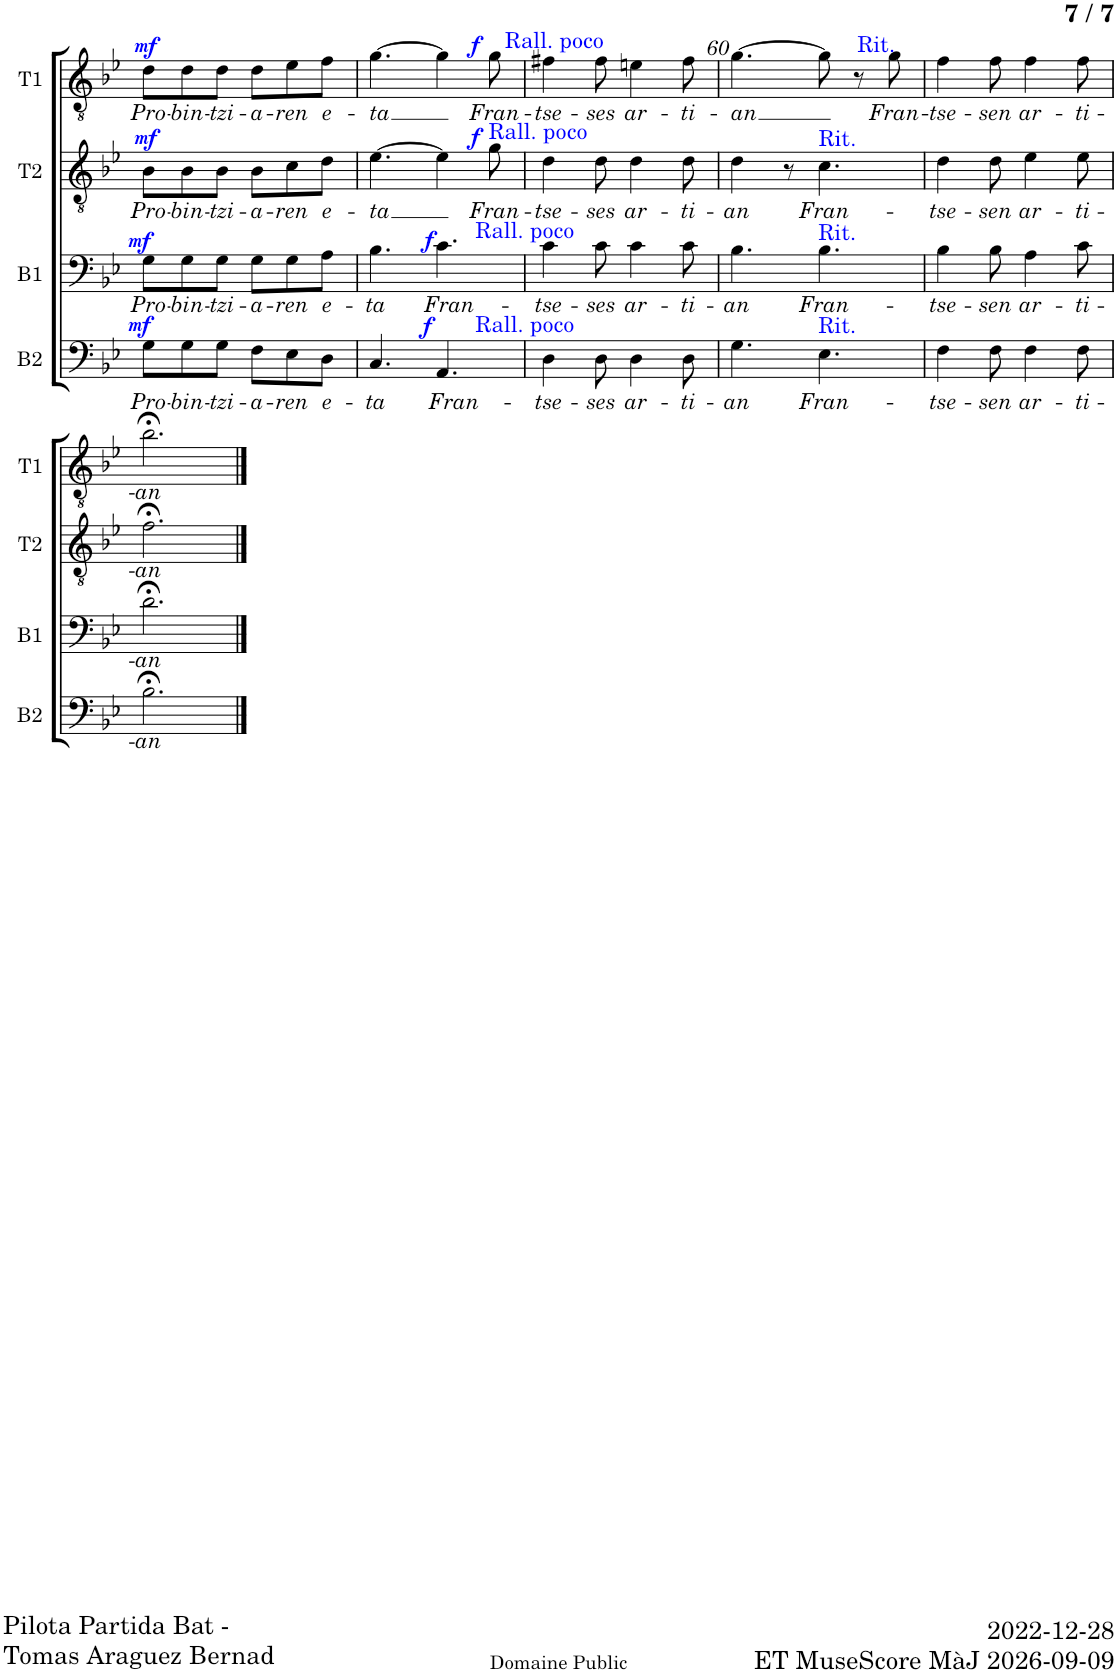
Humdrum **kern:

**kern	**text	**dynam	**kern	**text	**dynam	**kern	**text	**dynam	**kern	**text	**dynam	**kern
*part5	*part5	*part5	*part4	*part4	*part4	*part3	*part3	*part3	*part2	*part2	*part2	*part1
*staff5	*staff5	*staff5	*staff4	*staff4	*staff4	*staff3	*staff3	*staff3	*staff2	*staff2	*staff2	*staff1
*I"Basse	*	*	*I"Baryton	*	*	*I"Ténor 2	*	*	*I"Ténor 1	*	*	*I"T1  Solo
*I'B2	*	*	*I'B1	*	*	*I'T2	*	*	*I'T1	*	*	*I'T1  Solo
!!LO:PB:g=z
*clefF4	*	*	*clefF4	*	*	*clefGv2	*	*	*clefGv2	*	*	*clefGv2
*k[b-e-]	*	*	*k[b-e-]	*	*	*k[b-e-]	*	*	*k[b-e-]	*	*	*k[b-e-]
*M6/8	*	*	*M6/8	*	*	*M6/8	*	*	*M6/8	*	*	*M6/8
=57	=57	=57	=57	=57	=57	=57	=57	=57	=57	=57	=57	=57
!	!LO:LY:b	!LO:DY:a	!	!LO:LY:b	!LO:DY:a	!	!LO:LY:b	!LO:DY:a	!	!LO:LY:b	!LO:DY:a	!
8G\L	Pro-	mf	8G\L	Pro-	mf	8B-\L	Pro-	mf	8d\L	Pro-	mf	2.r
!	!LO:LY:b	!	!	!LO:LY:b	!	!	!LO:LY:b	!	!	!LO:LY:b	!	!
8G\	-bin-	.	8G\	-bin-	.	8B-\	-bin-	.	8d\	-bin-	.	.
!	!LO:LY:b	!	!	!LO:LY:b	!	!	!LO:LY:b	!	!	!LO:LY:b	!	!
8G\J	-tzi-	.	8G\J	-tzi-	.	8B-\J	-tzi-	.	8d\J	-tzi-	.	.
!	!LO:LY:b	!	!	!LO:LY:b	!	!	!LO:LY:b	!	!	!LO:LY:b	!	!
8F\L	-a-	.	8G\L	-a-	.	8B-\L	-a-	.	8d\L	-a-	.	.
!	!LO:LY:b	!	!	!LO:LY:b	!	!	!LO:LY:b	!	!	!LO:LY:b	!	!
8E-\	-ren	.	8G\	-ren	.	8c\	-ren	.	8e-\	-ren	.	.
!	!LO:LY:b	!	!	!LO:LY:b	!	!	!LO:LY:b	!	!	!LO:LY:b	!	!
8D\J	e-	.	8A\J	e-	.	8d\J	e-	.	8f\J	e-	.	.
=58	=58	=58	=58	=58	=58	=58	=58	=58	=58	=58	=58	=58
!	!LO:LY:b	!	!	!LO:LY:b	!	!	!LO:LY:b	!	!	!LO:LY:b	!	!
4.C/	-ta	.	4.B-\	-ta	.	[4.e-\	-ta	.	[4.g\	-ta	.	2.r
!	!LO:LY:b	!LO:DY:a	!	!LO:LY:b	!LO:DY:a	!	!	!	!	!	!	!
4.AA/	Fran-	f	4.c\	Fran-	f	4e-\]	.	.	4g\]	.	.	.
!	!	!	!	!	!	!	!	!	!LO:TX:a:color=#0000FF:t=Rall. poco	!	!	!
!	!	!	!	!	!	!LO:TX:a:color=#0000FF:t=Rall. poco	!	!	!	!	!	!
!	!	!	!	!	!	!	!LO:LY:b	!LO:DY:a	!	!LO:LY:b	!LO:DY:a	!
.	.	.	.	.	.	8g\	Fran-	f	8g\	Fran-	f	.
=59	=59	=59	=59	=59	=59	=59	=59	=59	=59	=59	=59	=59
!	!	!	!LO:TX:a:color=#0000FF:t=Rall. poco	!	!	!	!	!	!	!	!	!
!LO:TX:a:color=#0000FF:t=Rall. poco	!	!	!	!	!	!	!	!	!	!	!	!
!	!LO:LY:b	!	!	!LO:LY:b	!	!	!LO:LY:b	!	!	!LO:LY:b	!	!
4D\	-tse-	.	4c\	-tse-	.	4d\	-tse-	.	4f#X\	-tse-	.	2.r
!	!LO:LY:b	!	!	!LO:LY:b	!	!	!LO:LY:b	!	!	!LO:LY:b	!	!
8D\	-ses	.	8c\	-ses	.	8d\	-ses	.	8f#\	-ses	.	.
!	!LO:LY:b	!	!	!LO:LY:b	!	!	!LO:LY:b	!	!	!LO:LY:b	!	!
4D\	ar-	.	4c\	ar-	.	4d\	ar-	.	4en\	ar-	.	.
!	!LO:LY:b	!	!	!LO:LY:b	!	!	!LO:LY:b	!	!	!LO:LY:b	!	!
8D\	-ti-	.	8c\	-ti-	.	8d\	-ti-	.	8f#\	-ti-	.	.
=60	=60	=60	=60	=60	=60	=60	=60	=60	=60	=60	=60	=60
!	!LO:LY:b	!	!	!LO:LY:b	!	!	!LO:LY:b	!	!	!LO:LY:b	!	!
4.G\	-an	.	4.B-\	-an	.	4d\	-an	.	[4.g\	-an	.	2.r
.	.	.	.	.	.	8r	.	.	.	.	.	.
!	!	!	!	!	!	!LO:TX:a:color=#0000FF:t=Rit.	!	!	!	!	!	!
!	!	!	!LO:TX:a:color=#0000FF:t=Rit.	!	!	!	!	!	!	!	!	!
!LO:TX:a:color=#0000FF:t=Rit.	!	!	!	!	!	!	!	!	!	!	!	!
!	!LO:LY:b	!	!	!LO:LY:b	!	!	!LO:LY:b	!	!	!	!	!
4.E-\	Fran-	.	4.B-\	Fran-	.	4.c\	Fran-	.	8g\]	.	.	.
.	.	.	.	.	.	.	.	.	8r	.	.	.
!	!	!	!	!	!	!	!	!	!LO:TX:a:color=#0000FF:t=Rit.	!	!	!
!	!	!	!	!	!	!	!	!	!	!LO:LY:b	!	!
.	.	.	.	.	.	.	.	.	8g\	Fran-	.	.
=61	=61	=61	=61	=61	=61	=61	=61	=61	=61	=61	=61	=61
!	!LO:LY:b	!	!	!LO:LY:b	!	!	!LO:LY:b	!	!	!LO:LY:b	!	!
4F\	-tse-	.	4B-\	-tse-	.	4d\	-tse-	.	4f\	-tse-	.	2.r
!	!LO:LY:b	!	!	!LO:LY:b	!	!	!LO:LY:b	!	!	!LO:LY:b	!	!
8F\	-sen	.	8B-\	-sen	.	8d\	-sen	.	8f\	-sen	.	.
!	!LO:LY:b	!	!	!LO:LY:b	!	!	!LO:LY:b	!	!	!LO:LY:b	!	!
4F\	ar-	.	4A\	ar-	.	4e-\	ar-	.	4f\	ar-	.	.
!	!LO:LY:b	!	!	!LO:LY:b	!	!	!LO:LY:b	!	!	!LO:LY:b	!	!
8F\	-ti-	.	8c\	-ti-	.	8e-\	-ti-	.	8f\	-ti-	.	.
!!LO:LB:g=z
=62	=62	=62	=62	=62	=62	=62	=62	=62	=62	=62	=62	=62
!	!LO:LY:b	!	!	!LO:LY:b	!	!	!LO:LY:b	!	!	!LO:LY:b	!	!
2.B-;<\	-an	.	2.d;<\	-an	.	2.f;<\	-an	.	2.b-;<\	-an	.	2.r
==	==	==	==	==	==	==	==	==	==	==	==	==
*-	*-	*-	*-	*-	*-	*-	*-	*-	*-	*-	*-	*-
